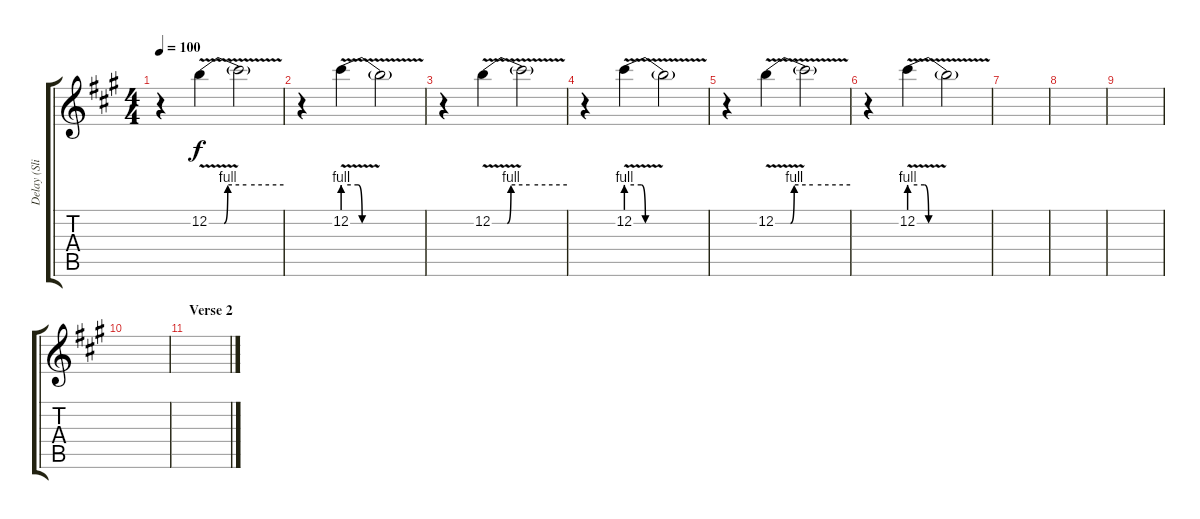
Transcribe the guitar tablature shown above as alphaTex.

\track ("Delay (Slide Guitar)" "Delay (Sli") {instrument overdrivenguitar}
\staff {score tabs}
\tuning (E4 B3 G3 D3 A2 E2) {hide}
\ts (4 4)
\tempo 100
\clef g2
\ks f#minor
r.4{dy f} 12.2{be (custom 0 0 10 0 12 0 15 4 30 4 60 4) v}.4 12.2{t}.2 |
r.4 12.2{be (custom 0 4 11 4 14 0 20 0 40 0 60 0) v}.4 12.2{t}.2 |
r.4 12.2{be (custom 0 0 10 0 12 0 15 4 30 4 60 4) v}.4 12.2{t}.2 |
r.4 12.2{be (custom 0 4 11 4 14 0 20 0 40 0 60 0) v}.4 12.2{t}.2 |
r.4 12.2{be (custom 0 0 10 0 12 0 15 4 30 4 60 4) v}.4 12.2{t}.2 |
r.4 12.2{be (custom 0 4 11 4 14 0 20 0 40 0 60 0) v}.4 12.2{t}.2 |
|
|
|
|
\section ("" "Verse 2")
